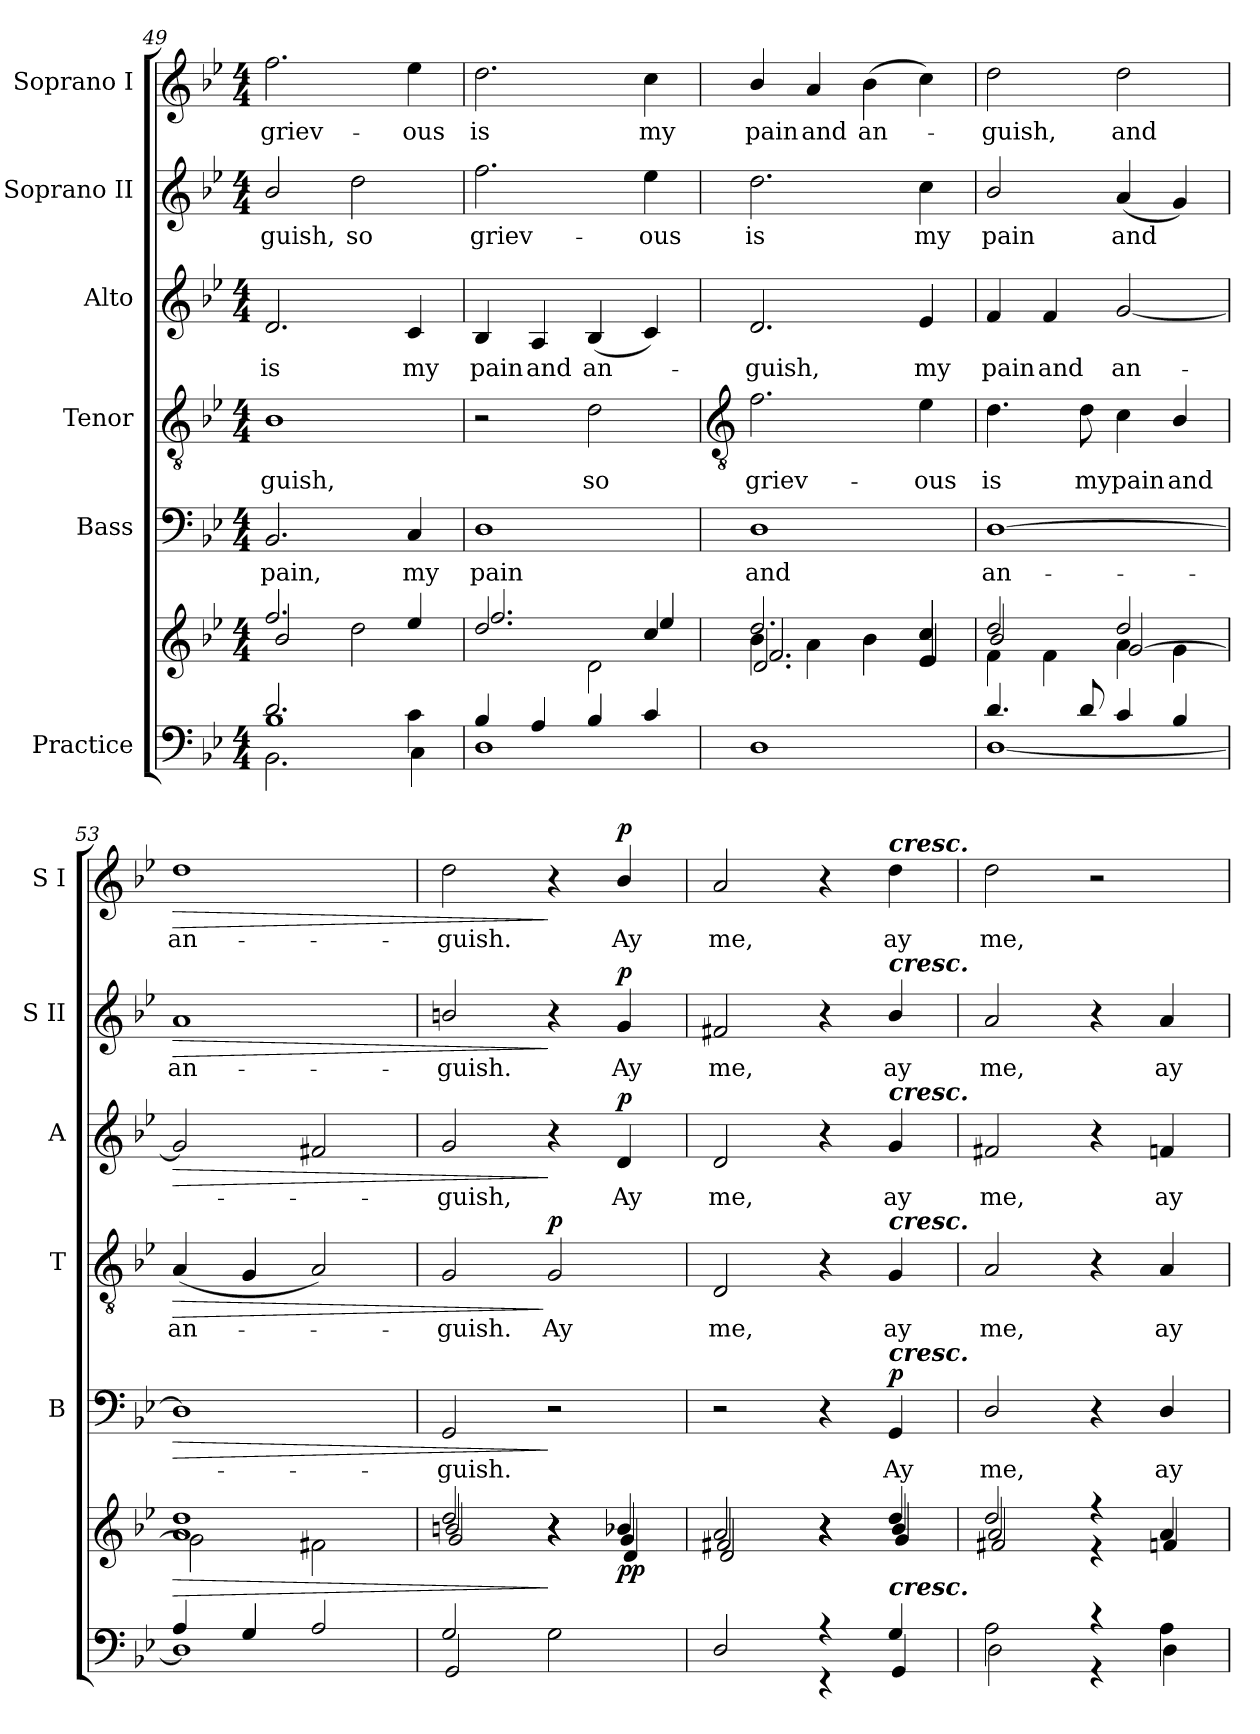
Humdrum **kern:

**kern	**kern	**dynam	**kern	**text	**dynam	**kern	**text	**dynam	**kern	**text	**dynam	**kern	**text	**dynam	**kern	**text	**dynam
*part6	*part6	*part6	*part5	*part5	*part5	*part4	*part4	*part4	*part3	*part3	*part3	*part2	*part2	*part2	*part1	*part1	*part1
*staff7	*staff6	*staff6/7	*staff5	*staff5	*staff5	*staff4	*staff4	*staff4	*staff3	*staff3	*staff3	*staff2	*staff2	*staff2	*staff1	*staff1	*staff1
*I"Practice	*	*	*I"Bass	*	*	*I"Tenor	*	*	*I"Alto	*	*	*I"Soprano II	*	*	*I"Soprano I	*	*
*	*	*	*I'B	*	*	*I'T	*	*	*I'A	*	*	*I'S II	*	*	*I'S I	*	*
*clefF4	*clefG2	*	*clefF4	*	*	*clefGv2	*	*	*clefG2	*	*	*clefG2	*	*	*clefG2	*	*
*k[b-e-]	*k[b-e-]	*	*k[b-e-]	*	*	*k[b-e-]	*	*	*k[b-e-]	*	*	*k[b-e-]	*	*	*k[b-e-]	*	*
*B-:	*B-:	*	*B-:	*	*	*B-:	*	*	*B-:	*	*	*B-:	*	*	*B-:	*	*
*M4/4	*M4/4	*	*M4/4	*	*	*M4/4	*	*	*M4/4	*	*	*M4/4	*	*	*M4/4	*	*
=49	=49	=49	=49	=49	=49	=49	=49	=49	=49	=49	=49	=49	=49	=49	=49	=49	=49
*^	*^	*	*	*	*	*	*	*	*	*	*	*	*	*	*	*	*
*	*^	*	*	*	*	*	*	*	*	*	*	*	*	*	*	*	*	*	*
!	!	!	!	!	!	!	!LO:LY:b	!	!	!LO:LY:b	!	!	!LO:LY:b	!	!	!LO:LY:b	!	!	!LO:LY:b	!
2.d	1B-	2.BB-\	2.ff/	2b-/	.	2.BB-	pain,	.	1B-	guish,	.	2.d	is	.	2b-/	guish,	.	2.ff	griev-	.
!	!	!	!	!	!	!	!	!	!	!	!	!	!	!	!	!LO:LY:b	!	!	!	!
.	.	.	.	2dd\	.	.	.	.	.	.	.	.	.	.	2dd	so	.	.	.	.
!	!	!	!	!	!	!	!LO:LY:b	!	!	!	!	!	!LO:LY:b	!	!	!	!	!	!LO:LY:b	!
4c\	.	4C\	4ee-/	.	.	4C	my	.	.	.	.	4c	my	.	.	.	.	4ee-	-ous	.
=50	=50	=50	=50	=50	=50	=50	=50	=50	=50	=50	=50	=50	=50	=50	=50	=50	=50	=50	=50	=50
*	*	*	*	*^	*	*	*	*	*	*	*	*	*	*	*	*	*	*	*	*
!	!	!	!	!	!	!	!	!LO:LY:b	!	!	!	!	!	!LO:LY:b	!	!	!LO:LY:b	!	!	!LO:LY:b	!
4B-/	2ryy	1D\	2.dd/	2.ff/	2ryy	.	1D	pain	.	2r	.	.	4B-	pain	.	2.ff	griev-	.	2.dd	is	.
!	!	!	!	!	!	!	!	!	!	!	!	!	!	!LO:LY:b	!	!	!	!	!	!	!
4A/	.	.	.	.	.	.	.	.	.	.	.	.	4A	and	.	.	.	.	.	.	.
!	!	!	!	!	!	!	!	!	!	!	!LO:LY:b	!	!	!LO:LY:b	!	!	!	!	!	!	!
4B-/	2ryy	.	.	.	2d\	.	.	.	.	2d	so	.	(<4B-	an-	.	.	.	.	.	.	.
!	!	!	!	!	!	!	!	!	!	!	!	!	!	!	!	!	!LO:LY:b	!	!	!LO:LY:b	!
4c/	.	.	4cc/	4ee-/	.	.	.	.	.	.	.	.	4c)	.	.	4ee-	-ous	.	4cc	my	.
*v	*v	*v	*	*	*	*	*	*	*	*	*	*	*	*	*	*	*	*	*	*	*
*	*v	*v	*v	*	*	*	*	*	*	*	*	*	*	*	*	*	*	*	*
!!LO:LB:g=z
=51	=51	=51	=51	=51	=51	=51	=51	=51	=51	=51	=51	=51	=51	=51	=51	=51	=51
*	*	*	*	*	*	*clefGv2	*	*	*	*	*	*	*	*	*	*	*
*	*^	*	*	*	*	*	*	*	*	*	*	*	*	*	*	*	*
*	*	*^	*	*	*	*	*	*	*	*	*	*	*	*	*	*	*	*
*	*	*	*^	*	*	*	*	*	*	*	*	*	*	*	*	*	*	*	*
!	!	!	!	!	!	!	!LO:LY:b	!	!	!LO:LY:b	!	!	!LO:LY:b	!	!	!LO:LY:b	!	!	!LO:LY:b	!
1D\	4b-\	2.dd/	2.d/	2.f/	.	1D	and	.	2.f	griev-	.	2.d	guish,	.	2.dd	is	.	4b-/	pain	.
!	!	!	!	!	!	!	!	!	!	!	!	!	!	!	!	!	!	!	!LO:LY:b	!
.	4a\	.	.	.	.	.	.	.	.	.	.	.	.	.	.	.	.	4a	and	.
!	!	!	!	!	!	!	!	!	!	!	!	!	!	!	!	!	!	!	!LO:LY:b	!
.	4b-\	.	.	.	.	.	.	.	.	.	.	.	.	.	.	.	.	(>4b-	an-	.
!	!	!	!	!	!	!	!	!	!	!LO:LY:b	!	!	!LO:LY:b	!	!	!LO:LY:b	!	!	!	!
.	4cc/	4cc/	4e-/	4e-/	.	.	.	.	4e-	-ous	.	4e-	my	.	4cc	my	.	4cc)	.	.
=52	=52	=52	=52	=52	=52	=52	=52	=52	=52	=52	=52	=52	=52	=52	=52	=52	=52	=52	=52	=52
*^	*	*	*	*	*	*	*	*	*	*	*	*	*	*	*	*	*	*	*	*
!	!	!	!	!	!	!	!	!LO:LY:b	!	!	!LO:LY:b	!	!	!LO:LY:b	!	!	!LO:LY:b	!	!	!LO:LY:b	!
*	*	*	*	*v	*v	*	*	*	*	*	*	*	*	*	*	*	*	*	*	*	*
4.d/	[1D\	2dd/	2b-/	4f\	.	[1D	an-	.	4.d	is	.	4f	pain	.	2b-/	pain	.	2dd	guish,	.
!	!	!	!	!	!	!	!	!	!	!	!	!	!LO:LY:b	!	!	!	!	!	!	!
.	.	.	.	4f\	.	.	.	.	.	.	.	4f	and	.	.	.	.	.	.	.
!	!	!	!	!	!	!	!	!	!	!LO:LY:b	!	!	!	!	!	!	!	!	!	!
8d/	.	.	.	.	.	.	.	.	8d	my	.	.	.	.	.	.	.	.	.	.
!	!	!	!	!	!	!	!	!	!	!LO:LY:b	!	!	!LO:LY:b	!	!	!LO:LY:b	!	!	!LO:LY:b	!
4c/	.	2dd/	4a\	[2g/	.	.	.	.	4c	pain	.	[2g	an-	.	(<4a	and	.	2dd	and	.
!	!	!	!	!	!	!	!	!	!	!LO:LY:b	!	!	!	!	!	!	!	!	!	!
4B-/	.	.	4g\	.	.	.	.	.	4B-/	and	.	.	.	.	4g)	.	.	.	.	.
=53	=53	=53	=53	=53	=53	=53	=53	=53	=53	=53	=53	=53	=53	=53	=53	=53	=53	=53	=53	=53
!	!	!	!	!	!LO:HP:b	!	!	!LO:HP:b	!	!LO:LY:b	!LO:HP:b	!	!	!LO:HP:b	!	!LO:LY:b	!LO:HP:b	!	!LO:LY:b	!LO:HP:b
4A/	1D\]	1dd/	1a\	2g\]	>	1D]	.	>	(<4A	an-	>	2g]	.	>	1a	an-	>	1dd	an-	>
4G/	.	.	.	.	.	.	.	.	4G	.	.	.	.	.	.	.	.	.	.	.
2A/	.	.	.	2f#X\	.	.	.	.	2A)	.	.	2f#X	.	.	.	.	.	.	.	.
=54	=54	=54	=54	=54	=54	=54	=54	=54	=54	=54	=54	=54	=54	=54	=54	=54	=54	=54	=54	=54
!	!	!	!	!	!	!	!LO:LY:b	!	!	!LO:LY:b	!	!	!LO:LY:b	!	!	!LO:LY:b	!	!	!LO:LY:b	!
2G/	2GG/	2dd/	2bn/	2g/	.	2GG	guish.	.	2G	guish.	.	2g	guish,	.	2bn/	-guish.	.	2dd	-guish.	.
!	!	!	!	!	!	!	!	!	!	!LO:LY:b	!LO:DY:n=1:b	!	!	!	!	!	!	!	!	!
2G\	2ryy	4r	4r	4r	]	2r	.	]	2G	Ay	] p	4r	.	]	4r	.	]	4r	.	]
!	!	!	!	!	!LO:DY:b	!	!	!	!	!	!	!	!LO:LY:b	!	!	!LO:LY:b	!	!	!LO:LY:b	!
!	!	!	!	!	!LO:DY:n=1:b	!	!	!	!	!	!	!	!	!LO:DY:b	!	!	!LO:DY:b	!	!	!LO:DY:b
.	.	4b-/	4g/	4d/	p p	.	.	.	.	.	.	4d	Ay	p	4g	Ay	p	4b-/	Ay	p
=55	=55	=55	=55	=55	=55	=55	=55	=55	=55	=55	=55	=55	=55	=55	=55	=55	=55	=55	=55	=55
!	!	!	!	!	!	!	!	!	!	!LO:LY:b	!	!	!LO:LY:b	!	!	!LO:LY:b	!	!	!LO:LY:b	!
2D/	2ryy	2a/	2f#X/	2d/	.	2r	.	.	2D	me,	.	2d	me,	.	2f#X	me,	.	2a	me,	.
4r	4r	4r	4r	4r	.	4r	.	.	4r	.	.	4r	.	.	4r	.	.	4r	.	.
!	!	!	!	!	!	!	!	!	!	!	!	!	!	!	!	!	!	!LO:TX:a:Bi:t=cresc.	!	!
!	!	!	!	!	!	!	!	!	!	!	!	!	!	!	!LO:TX:a:Bi:t=cresc.	!	!	!	!	!
!	!	!	!	!	!	!	!	!	!	!	!	!LO:TX:a:Bi:t=cresc.	!	!	!	!	!	!	!	!
!	!	!	!	!	!	!	!	!	!LO:TX:a:Bi:t=cresc.	!	!	!	!	!	!	!	!	!	!	!
!	!	!	!	!	!	!LO:TX:a:Bi:t=cresc.	!	!	!	!	!	!	!	!	!	!	!	!	!	!
!LO:TX:a:Bi:t=cresc.	!	!	!	!	!	!	!	!	!	!	!	!	!	!	!	!	!	!	!	!
!	!	!	!	!	!	!	!LO:LY:b	!LO:DY:b	!	!LO:LY:b	!	!	!LO:LY:b	!	!	!LO:LY:b	!	!	!LO:LY:b	!
4G/	4GG/	4dd/	4b-/	4g/	.	4GG	Ay	p	4G	ay	.	4g	ay	.	4b-/	ay	.	4dd	ay	.
=56	=56	=56	=56	=56	=56	=56	=56	=56	=56	=56	=56	=56	=56	=56	=56	=56	=56	=56	=56	=56
!	!	!	!	!	!	!	!LO:LY:b	!	!	!LO:LY:b	!	!	!LO:LY:b	!	!	!LO:LY:b	!	!	!LO:LY:b	!
2A\	2D\	2dd/	2a/	2f#X/	.	2D/	me,	.	2A	me,	.	2f#X	me,	.	2a	me,	.	2dd	me,	.
4r	4r	2ryy	4r	4r	.	4r	.	.	4r	.	.	4r	.	.	4r	.	.	2r	.	.
!	!	!	!	!	!	!	!LO:LY:b	!	!	!LO:LY:b	!	!	!LO:LY:b	!	!	!LO:LY:b	!	!	!	!
4A\	4D\	.	4a/	4fn/	.	4D/	ay	.	4A	ay	.	4fn	ay	.	4a	ay	.	.	.	.
*v	*v	*	*	*	*	*	*	*	*	*	*	*	*	*	*	*	*	*	*	*
*	*v	*v	*v	*	*	*	*	*	*	*	*	*	*	*	*	*	*	*	*
=	=	=	=	=	=	=	=	=	=	=	=	=	=	=	=	=	=
*-	*-	*-	*-	*-	*-	*-	*-	*-	*-	*-	*-	*-	*-	*-	*-	*-	*-
